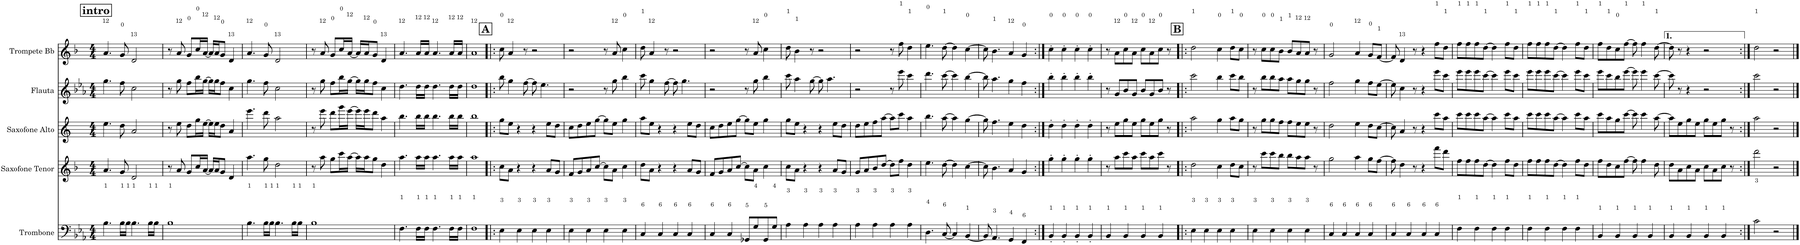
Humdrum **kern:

**kern	**kern	**kern	**kern	**kern
*part5	*part4	*part3	*part2	*part1
*staff5	*staff4	*staff3	*staff2	*staff1
*I"Trombone	*I"Saxofone Tenor	*I"Saxofone Alto	*I"Flauta	*I"Trompete Bb
*I'Tbn.	*I'Sax. Tn.	*	*I'Fl.	*I'Tpt. Bb
*clefF4	*clefG2	*clefG2	*clefG2	*clefG2
*	*Trd8c14	*Trd5c9	*	*Trd1c2
*k[b-e-a-]	*k[b-]	*k[]	*k[b-e-a-]	*k[b-]
*M4/4	*M4/4	*M4/4	*M4/4	*M4/4
!!LO:REH:place=s1:a:B:cj:fs=14:t=intro
=1	=1	=1	=1	=1
4.B-\	4.a/	4.ee\	4.gg\	4.a/
16B-\LL	8g/	8dd\	8ff\	8g/
16B-\JJ	.	.	.	.
4.B-\	2d/	2a/	2cc\	2d/
16B-\LL	.	.	.	.
16B-\JJ	.	.	.	.
=2	=2	=2	=2	=2
1B-	8r	8r	8r	8r
.	8a/	8ee\	8gg\	8a/
.	8g/L	8dd\L	8ff\L	8g/L
.	16cc/L	16gg\L	16bb-\L	16cc/L
.	[16a/JJ	[16ee\JJ	[16gg\JJ	[16a/JJ
.	16a/LL]	16ee\LL]	16gg\LL]	16a/LL]
.	16a/J	16ee\J	16gg\J	16a/J
.	8g/J	8dd\J	8ff\J	8g/J
.	4d/	4a/	4cc\	4d/
=3	=3	=3	=3	=3
4.B-\	4.aa\	4.eee\	4.gg\	4.a/
16B-\LL	8gg\	8ddd\	8ff\	8g/
16B-\JJ	.	.	.	.
4.B-\	2dd\	2aa\	2cc\	2d/
16B-\LL	.	.	.	.
16B-\JJ	.	.	.	.
=4	=4	=4	=4	=4
1B-	8r	8r	8r	8r
.	8aa\	8eee\	8gg\	8a/
.	8gg\L	8ddd\L	8ff\L	8g/L
.	16ccc\L	16ggg\L	16bb-\L	16cc/L
.	[16aa\JJ	[16eee\JJ	[16gg\JJ	[16a/JJ
.	16aa\LL]	16eee\LL]	16gg\LL]	16a/LL]
.	16aa\J	16eee\J	16gg\J	16a/J
.	8gg\J	8ddd\J	8ff\J	8g/J
.	4dd\	4aa\	4cc\	4d/
=5	=5	=5	=5	=5
4.F\	4.aa\	4.bb\	4.dd\	4.a/
16F\LL	16aa\LL	16bb\LL	16dd\LL	16a/LL
16F\JJ	16aa\JJ	16bb\JJ	16dd\JJ	16a/JJ
4.F\	4.aa\	4.bb\	4.dd\	4.a/
16F\LL	16aa\LL	16bb\LL	16dd\LL	16a/LL
16F\JJ	16aa\JJ	16bb\JJ	16dd\JJ	16a/JJ
=6	=6	=6	=6	=6
1F	1aa	1bb	1dd	1a
!!LO:REH:place=s1:a:B:cj:fs=14:t=A
=7!|:	=7!|:	=7!|:	=7!|:	=7!|:
4E-\	8cc\L	8gg\L	8bb-\	8cc\
.	8a\J	8ee\J	4gg\	4a/
4E-\	4r	4r	.	.
.	.	.	[8ff\	8r
4E-\	4r	4r	8ff\]	2r
.	.	.	4.ee-\	.
4E-\	8a/L	8ee\L	.	.
.	8g/J	8dd\J	.	.
=8	=8	=8	=8	=8
4E-\	8f/L	8cc\L	2r	2r
.	8g/	8dd\	.	.
4E-\	8a/	8ee\	.	.
.	[8cc/J	[8gg\J	.	.
4E-\	8cc\L]	8gg\L]	8r	8r
.	8a\J	8ee\J	8gg\	8a/
4E-\	4cc\	4gg\	4bb-\	4cc\
=9	=9	=9	=9	=9
4C/	8dd\L	8aa\L	8ccc\	8dd\
.	8a\J	8ee\J	4gg\	4a/
4C/	4r	4r	.	.
.	.	.	[8ff\	8r
4C/	4r	4r	8ff\]	2r
.	.	.	4.gg\	.
4C/	8a/L	8ee\L	.	.
.	8g/J	8dd\J	.	.
=10	=10	=10	=10	=10
4C/	8f/L	8cc\L	2r	2r
.	8g/	8dd\	.	.
4C/	8a/	8ee\	.	.
.	[8cc/J	[8gg\J	.	.
8GG-X/L	8cc\L]	8gg\L]	8r	8r
8G/	8a\J	8ee\J	8gg\	8a/
8GG-/	4cc\	4gg\	4bb-\	4cc\
8G/J	.	.	.	.
=11	=11	=11	=11	=11
4A-\	8cc\L	8gg\L	8ccc\	8dd\
.	8a\J	8ee\J	4aa-\	4b-\
4A-\	4r	4r	.	.
.	.	.	[8gg\	8r
4A-\	4r	4r	8gg\]	2r
.	.	.	4.aa-\	.
4A-\	8a/L	8ee\L	.	.
.	8g/J	8dd\J	.	.
=12	=12	=12	=12	=12
4A-\	8g/L	8dd\L	2r	2r
.	8a/	8ee\	.	.
4A-\	8b-/	8ff\	.	.
.	[8dd/J	[8aa\J	.	.
4A-\	8dd\L]	8aa\L]	8r	8r
.	8ff\J	8ccc\J	8eee-\	8ff\
4A-\	4dd\	4aa\	4ccc\	4dd\
=13	=13	=13	=13	=13
4.D\	4.ee\	4.bb\	4.ddd\	4.ee\
[8C/	[8dd\	[8aa\	[8ccc\	[8dd\
4C/]	4dd\]	4aa\]	4ccc\]	4dd\]
[4BB-/	[4cc\	[4gg\	[4bb-\	[4cc\
=14	=14	=14	=14	=14
8BB-/]	8cc\]	8gg\]	8bb-\]	8cc\]
4.AA-/	4.b-\	4.ff\	4.aa-\	4.b-\
4GG/	4a/	4ee\	4gg\	4a/
4FF/	4g/	4dd\	4ff\	4g/
=15:|!	=15:|!	=15:|!	=15:|!	=15:|!
4BB-'/	4gg'\	4dd'\	4bb-'\	4cc'\
4BB-'/	4gg'\	4dd'\	4bb-'\	4cc'\
4BB-'/	4gg'\	4dd'\	4bb-'\	4cc'\
4BB-'/	4gg'\	4dd'\	4bb-'\	4cc'\
=16	=16	=16	=16	=16
4BB-/	8r	8r	8r	8r
.	8aa\L	8ee\L	8g/L	8a\L
4BB-/	8ccc\	8gg\	8b-/	8cc\
.	8aa\J	8ee\J	8g/J	8a\J
4BB-/	8ccc\L	8gg\L	8b-/L	8cc\L
.	8aa\	8ee\	8g/	8a\
4BB-/	8ccc\J	8gg\J	8b-/J	8cc\J
.	8r	8r	8r	8r
!!LO:REH:place=s1:a:B:cj:fs=14:t=B
=17!|:	=17!|:	=17!|:	=17!|:	=17!|:
4E-\	2dd\	2aa\	2ccc\	2dd\
4E-\	.	.	.	.
4E-\	4cc\	4gg\	4bb-\	4cc\
4E-\	8dd\L	8aa\L	8ccc\L	8dd\L
.	8cc\J	8gg\J	8bb-\J	8cc\J
=18	=18	=18	=18	=18
4E-\	8r	8r	8r	8r
.	8ccc\L	8gg\L	8bb-\L	8cc\L
4E-\	8ccc\	8gg\	8bb-\	8cc\
.	8bb-\J	8ff\J	8aa-\J	8b-\J
4E-\	8bb-\L	8ff\L	8aa-\L	8b-/L
.	8aa\	8ee\	8gg\	8a/
4E-\	8aa\J	8ee\J	8gg\J	8a/J
.	8r	8r	8r	8r
=19	=19	=19	=19	=19
4C/	2gg\	2dd\	2ff\	2g/
4C/	.	.	.	.
4C/	4aa\	4ee\	4gg\	4a/
4C/	8gg\L	8dd\L	8ff\L	8g/L
.	[8ff\J	[8cc\J	[8ee-\J	[8f/J
=20	=20	=20	=20	=20
4C/	8ff\]	8cc\]	8ee-\]	8f/]
.	4dd\	4a/	4cc\	4d/
4C/	.	.	.	.
.	8r	8r	8r	8r
4C/	4r	4r	4r	4r
4C/	8fff\L	8ccc\L	8eee-\L	8ff\L
.	8ddd\J	8aa\J	8ccc\J	8dd\J
=21	=21	=21	=21	=21
4F\	8ff\L	8ccc\L	8eee-\L	8ff\L
.	8ff\	8ccc\	8eee-\	8ff\
4F\	8ff\	8ccc\	8eee-\	8ff\
.	[8dd\J	[8aa\J	[8ccc\J	[8dd\J
4F\	4dd\]	4aa\]	4ccc\]	4dd\]
4F\	8ff\L	8ccc\L	8eee-\L	8ff\L
.	8dd\J	8aa\J	8ccc\J	8dd\J
=22	=22	=22	=22	=22
4F\	8ff\L	8ccc\L	8eee-\L	8ff\L
.	8ff\	8ccc\	8eee-\	8ff\
4F\	8ff\	8ccc\	8eee-\	8ff\
.	[8dd\J	[8aa\J	[8ccc\J	[8dd\J
4F\	4dd\]	4aa\]	4ccc\]	4dd\]
4F\	8ff\L	8ccc\L	8eee-\L	8ff\L
.	8dd\J	8aa\J	8ccc\J	8dd\J
=23	=23	=23	=23	=23
4BB-/	8ff\L	8ccc\L	8eee-\L	8ff\L
.	8dd\	8aa\	8ccc\	8dd\
4BB-/	8cc\	8gg\	8bb-\	8cc\
.	[8ff\J	[8ccc\J	[8eee-\J	[8ff\J
4BB-/	8ff\]	8ccc\]	8eee-\]	8ff\]
.	4ff\	4ccc\	4eee-\	4ff\
4BB-/	.	.	.	.
.	8dd\	[8aa\	[8ccc\	[8dd\
=24	=24	=24	=24	=24
4BB-/	8dd\L	8aa\L]	8ccc\]	8dd\]
.	8a\	8ee\	8r	8r
4BB-/	8cc\	8gg\	4r	4r
.	8a\J	8ee\J	.	.
4BB-/	8cc\L	8gg\L	2r	2r
.	8a\	8ee\	.	.
4BB-/	8cc\J	8gg\J	.	.
.	8r	8r	.	.
=25:|!	=25:|!	=25:|!	=25:|!	=25:|!
2c\	2ddd\	2aa\	2ccc\	2dd\
2r	2r	2r	2r	2r
==	==	==	==	==
*-	*-	*-	*-	*-
